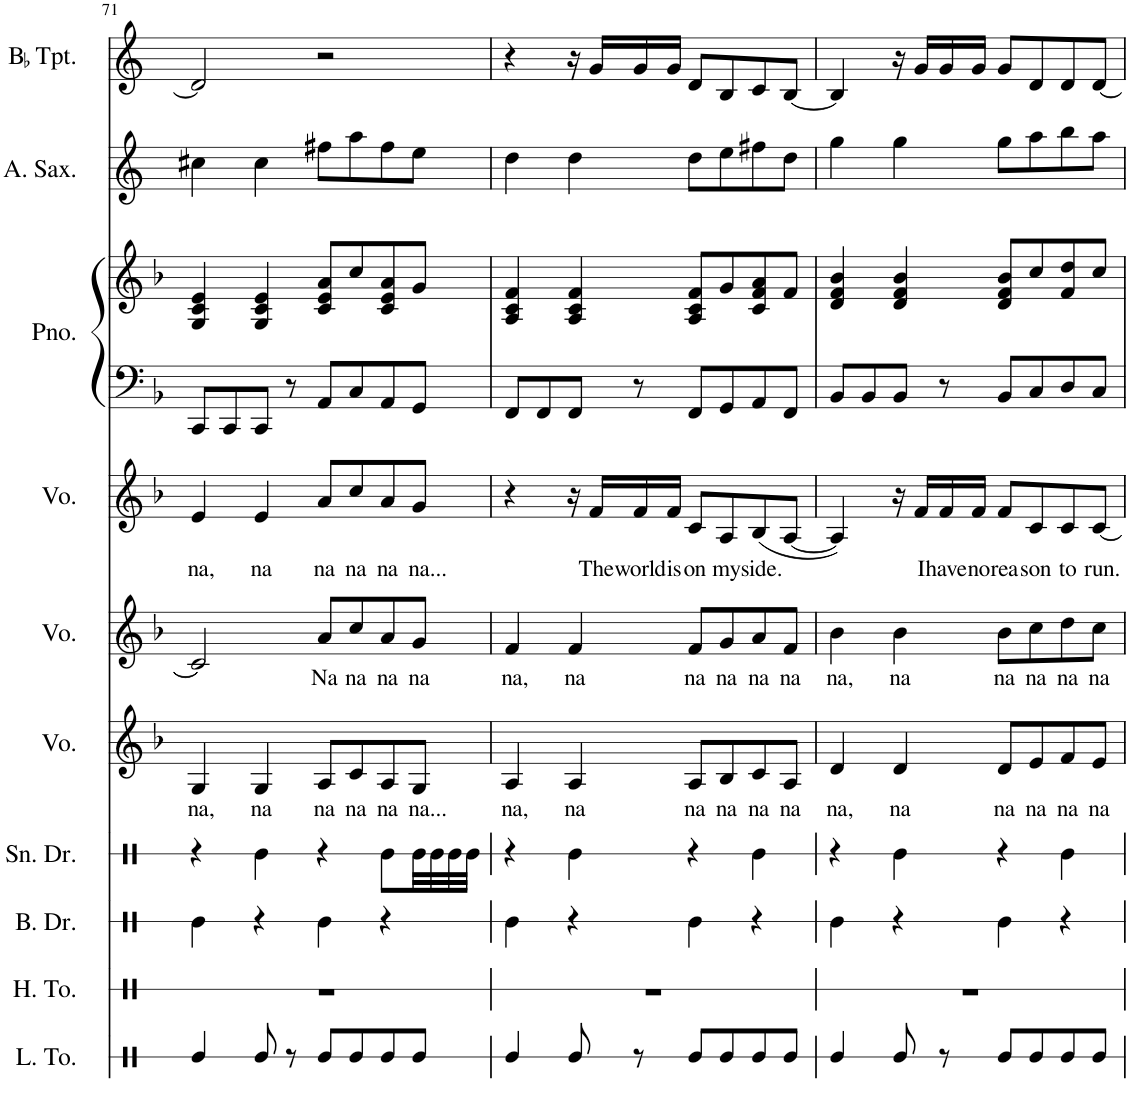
**kern	**kern	**kern	**kern	**kern	**text	**kern	**text	**kern	**text	**kern	**kern	**kern	**kern
*part10	*part9	*part8	*part7	*part6	*part6	*part5	*part5	*part4	*part4	*part3	*part3	*part2	*part1
*staff11	*staff10	*staff9	*staff8	*staff7	*staff7	*staff6	*staff6	*staff5	*staff5	*staff4	*staff3	*staff2	*staff1
*I"Low Tom	*I"High Tom	*I"Bass Drum	*I"Snare Drum	*I"Voice	*	*I"Voice	*	*I"Voice	*	*I"Piano	*	*I"Alto Saxophone	*I"BaccidentalFlat Trumpet
*I'L. To.	*I'H. To.	*I'B. Dr.	*I'Sn. Dr.	*I'Vo.	*	*I'Vo.	*	*I'Vo.	*	*I'Pno.	*	*I'A. Sax.	*I'BaccidentalFlat Tpt.
!!LO:PB:g=z
*clefX	*clefX	*clefX	*clefX	*clefG2	*	*clefG2	*	*clefG2	*	*clefF4	*clefG2	*clefG2	*clefG2
*	*	*	*	*	*	*	*	*	*	*	*	*Trd5c9	*Trd1c2
*k[]	*k[]	*k[]	*k[]	*k[b-]	*	*k[b-]	*	*k[b-]	*	*k[b-]	*k[b-]	*k[]	*k[]
*M4/4	*M4/4	*M4/4	*M4/4	*M4/4	*	*M4/4	*	*M4/4	*	*M4/4	*M4/4	*M4/4	*M4/4
=71	=71	=71	=71	=71	=71	=71	=71	=71	=71	=71	=71	=71	=71
!	!	!	!	!	!LO:LY:b	!	!	!	!LO:LY:b	!	!	!	!
4Re/	1r	4Re\	4r	4G/	na,	2c/]	.	4e/	na,	8CC/L	4G/ 4c/ 4e/	4cc#X\	2d/]
.	.	.	.	.	.	.	.	.	.	8CC/	.	.	.
!	!	!	!	!	!LO:LY:b	!	!	!	!LO:LY:b	!	!	!	!
8Re/	.	4r	4Re\	4G/	na	.	.	4e/	na	8CC/J	4G/ 4c/ 4e/	4cc#\	.
8r	.	.	.	.	.	.	.	.	.	8r	.	.	.
!	!	!	!	!	!LO:LY:b	!	!LO:LY:b	!	!LO:LY:b	!	!	!	!
8Re/L	.	4Re\	4r	8A/L	na	8a/L	Na	8a/L	na	8AA/L	8c/ 8e/ 8a/L	8ff#X\L	2r
!	!	!	!	!	!LO:LY:b	!	!LO:LY:b	!	!LO:LY:b	!	!	!	!
8Re/	.	.	.	8c/	na	8cc/	na	8cc/	na	8C/	8cc/	8aa\	.
!	!	!	!	!	!LO:LY:b	!	!LO:LY:b	!	!LO:LY:b	!	!	!	!
8Re/	.	4r	8Re\L	8A/	na	8a/	na	8a/	na	8AA/	8c/ 8e/ 8a/	8ff#\	.
!	!	!	!	!	!LO:LY:b	!	!LO:LY:b	!	!LO:LY:b	!	!	!	!
8Re/J	.	.	32Re\LL	8G/J	na...	8g/J	na	8g/J	na...	8GG/J	8g/J	8ee\J	.
.	.	.	32Re\	.	.	.	.	.	.	.	.	.	.
.	.	.	32Re\	.	.	.	.	.	.	.	.	.	.
.	.	.	32Re\JJJ	.	.	.	.	.	.	.	.	.	.
=72	=72	=72	=72	=72	=72	=72	=72	=72	=72	=72	=72	=72	=72
!	!	!	!	!	!LO:LY:b	!	!LO:LY:b	!	!	!	!	!	!
4Re/	1r	4Re\	4r	4A/	na,	4f/	na,	4r	.	8FF/L	4A/ 4c/ 4f/	4dd\	4r
.	.	.	.	.	.	.	.	.	.	8FF/	.	.	.
!	!	!	!	!	!LO:LY:b	!	!LO:LY:b	!	!	!	!	!	!
8Re/	.	4r	4Re\	4A/	na	4f/	na	16r	.	8FF/J	4A/ 4c/ 4f/	4dd\	16r
!	!	!	!	!	!	!	!	!	!LO:LY:b	!	!	!	!
.	.	.	.	.	.	.	.	16f/LL	The	.	.	.	16g/LL
!	!	!	!	!	!	!	!	!	!LO:LY:b	!	!	!	!
8r	.	.	.	.	.	.	.	16f/	world	8r	.	.	16g/
!	!	!	!	!	!	!	!	!	!LO:LY:b	!	!	!	!
.	.	.	.	.	.	.	.	16f/JJ	is	.	.	.	16g/JJ
!	!	!	!	!	!LO:LY:b	!	!LO:LY:b	!	!LO:LY:b	!	!	!	!
8Re/L	.	4Re\	4r	8A/L	na	8f/L	na	8c/L	on	8FF/L	8A/ 8c/ 8f/L	8dd\L	8d/L
!	!	!	!	!	!LO:LY:b	!	!LO:LY:b	!	!LO:LY:b	!	!	!	!
8Re/	.	.	.	8B-/	na	8g/	na	8A/	my	8GG/	8g/	8ee\	8B/
!	!	!	!	!	!LO:LY:b	!	!LO:LY:b	!	!LO:LY:b	!	!	!	!
8Re/	.	4r	4Re\	8c/	na	8a/	na	(8B-/	side.	8AA/	8c/ 8f/ 8a/	8ff#X\	8c/
!	!	!	!	!	!LO:LY:b	!	!LO:LY:b	!	!	!	!	!	!
8Re/J	.	.	.	8A/J	na	8f/J	na	[8A/J	.	8FF/J	8f/J	8dd\J	[8B/J
=73	=73	=73	=73	=73	=73	=73	=73	=73	=73	=73	=73	=73	=73
!	!	!	!	!	!LO:LY:b	!	!LO:LY:b	!	!	!	!	!	!
4Re/	1r	4Re\	4r	4d/	na,	4b-\	na,	4A/])	.	8BB-/L	4d/ 4f/ 4b-/	4gg\	4B/]
.	.	.	.	.	.	.	.	.	.	8BB-/	.	.	.
!	!	!	!	!	!LO:LY:b	!	!LO:LY:b	!	!	!	!	!	!
8Re/	.	4r	4Re\	4d/	na	4b-\	na	16r	.	8BB-/J	4d/ 4f/ 4b-/	4gg\	16r
!	!	!	!	!	!	!	!	!	!LO:LY:b	!	!	!	!
.	.	.	.	.	.	.	.	16f/LL	I	.	.	.	16g/LL
!	!	!	!	!	!	!	!	!	!LO:LY:b	!	!	!	!
8r	.	.	.	.	.	.	.	16f/	have	8r	.	.	16g/
!	!	!	!	!	!	!	!	!	!LO:LY:b	!	!	!	!
.	.	.	.	.	.	.	.	16f/JJ	no	.	.	.	16g/JJ
!	!	!	!	!	!LO:LY:b	!	!LO:LY:b	!	!LO:LY:b	!	!	!	!
8Re/L	.	4Re\	4r	8d/L	na	8b-\L	na	8f/L	rea-	8BB-/L	8d/ 8f/ 8b-/L	8gg\L	8g/L
!	!	!	!	!	!LO:LY:b	!	!LO:LY:b	!	!LO:LY:b	!	!	!	!
8Re/	.	.	.	8e/	na	8cc\	na	8c/	-son	8C/	8cc/	8aa\	8d/
!	!	!	!	!	!LO:LY:b	!	!LO:LY:b	!	!LO:LY:b	!	!	!	!
8Re/	.	4r	4Re\	8f/	na	8dd\	na	8c/	to	8D/	8f/ 8dd/	8bb\	8d/
!	!	!	!	!	!LO:LY:b	!	!LO:LY:b	!	!LO:LY:b	!	!	!	!
8Re/J	.	.	.	8e/J	na	8cc\J	na	[8c/J	run.	8C/J	8cc/J	8aa\J	[8d/J
=	=	=	=	=	=	=	=	=	=	=	=	=	=
*-	*-	*-	*-	*-	*-	*-	*-	*-	*-	*-	*-	*-	*-
